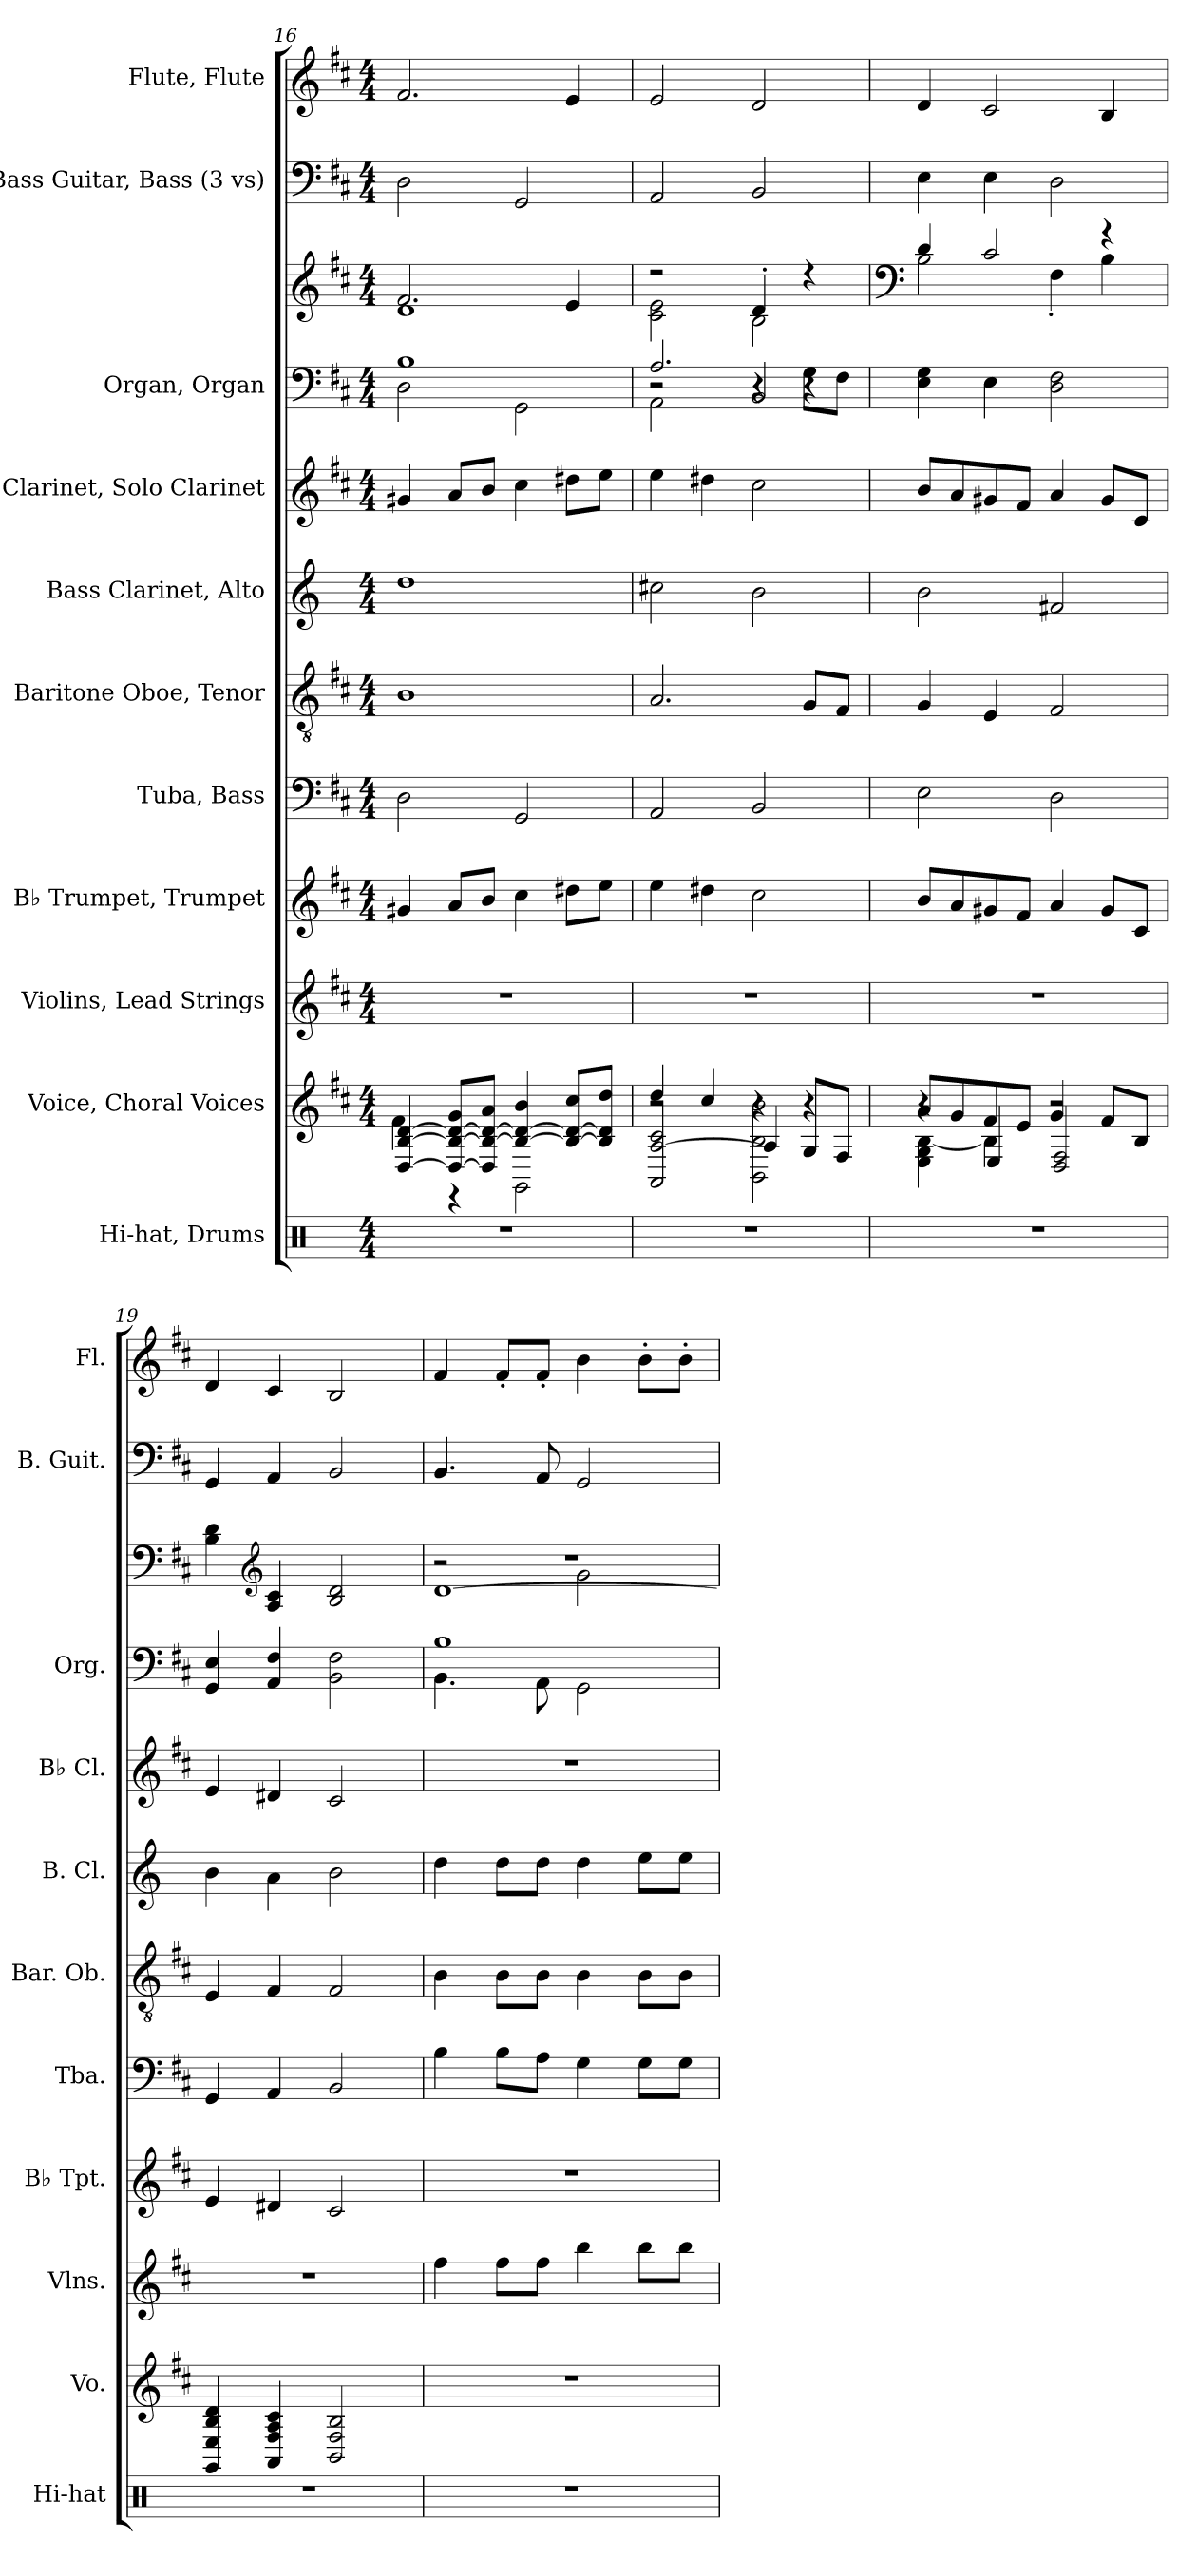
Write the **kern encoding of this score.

**kern	**kern	**kern	**kern	**kern	**kern	**kern	**kern	**kern	**kern	**kern	**kern
*part11	*part10	*part9	*part8	*part7	*part6	*part5	*part4	*part3	*part3	*part2	*part1
*staff12	*staff11	*staff10	*staff9	*staff8	*staff7	*staff6	*staff5	*staff4	*staff3	*staff2	*staff1
*I"Hi-hat, Drums	*I"Voice, Choral Voices	*I"Violins, Lead Strings	*I"B♭ Trumpet, Trumpet	*I"Tuba, Bass	*I"Baritone Oboe, Tenor	*I"Bass Clarinet, Alto	*I"B♭ Clarinet, Solo Clarinet	*I"Organ, Organ	*	*I"Bass Guitar, Bass (3 vs)	*I"Flute, Flute
*I'Hi-hat	*I'Vo.	*I'Vlns.	*I'B♭ Tpt.	*I'Tba.	*I'Bar. Ob.	*I'B. Cl.	*I'B♭ Cl.	*I'Org.	*	*I'B. Guit.	*I'Fl.
*clefX	*clefG2	*clefG2	*clefG2	*clefF4	*clefGv2	*clefG2	*clefG2	*clefF4	*clefG2	*clefF4	*clefG2
*	*	*	*ITrd1c2	*	*	*ITrd8c14	*ITrd1c2	*	*	*ITrd7c12	*
*k[]	*k[f#c#]	*k[f#c#]	*k[]	*k[f#c#]	*k[f#c#]	*k[]	*k[]	*k[f#c#]	*k[f#c#]	*k[f#c#]	*k[f#c#]
*M4/4	*M4/4	*M4/4	*M4/4	*M4/4	*M4/4	*M4/4	*M4/4	*M4/4	*M4/4	*M4/4	*M4/4
=16	=16	=16	=16	=16	=16	=16	=16	=16	=16	=16	=16
*	*^	*	*	*	*	*	*	*^	*^	*	*
1r	[4D/ [4B/ [4d/	4f#\	1r	4f#X/	2D\	1B	1d	4f#X/	1B	2D\	2.f#/	1d	2DD\	2.f#/
.	8D/_ 8B/_ 8d/_ 8g/L	4r	.	8g/L	.	.	.	8g/L	.	.	.	.	.	.
.	8D/] 8B/_ 8d/_ 8a/J	.	.	8a/J	.	.	.	8a/J	.	.	.	.	.	.
.	4B/_ 4d/_ 4b/	2GG\	.	4b\	2GG/	.	.	4b\	.	2GG\	.	.	2GGG/	.
.	8B/_ 8d/_ 8cc#/L	.	.	8cc#X\L	.	.	.	8cc#X\L	.	.	4e/	.	.	4e/
.	8B/] 8d/] 8dd/J	.	.	8dd\J	.	.	.	8dd\J	.	.	.	.	.	.
=17	=17	=17	=17	=17	=17	=17	=17	=17	=17	=17	=17	=17	=17	=17
*	*	*^	*	*	*	*	*	*	*	*^	*	*	*	*
1r	4dd/	2r	2AA/ [2A/ 2c#/	1r	4dd\	2AA/	2.A/	2c#X\	4dd\	2.A/	2AA\	2r	2r	2c#\ 2e\	2AAA/	2e/
.	4cc#/	.	.	.	4cc#X\	.	.	.	4cc#X\	.	.	.	.	.	.	.
.	4r	2BB\ 2B\ 2b\	4A/]	.	2b\	2BB/	.	2B\	2b\	.	4r	2BB/	4d'/	2B\	2BBB/	2d/
.	8G/L	.	4r	.	.	.	8G/L	.	.	4r	8G\L	.	4r	.	.	.
.	8F#/J	.	.	.	.	.	8F#/J	.	.	.	8F#\J	.	.	.	.	.
*	*	*	*	*	*	*	*	*	*	*v	*v	*v	*	*	*	*
=18	=18	=18	=18	=18	=18	=18	=18	=18	=18	=18	=18	=18	=18	=18
*	*	*	*	*	*	*	*	*	*	*	*clefF4	*	*	*
1r	8a/L	4E\ 4G\ [4B\	4r	1r	8a/L	2E\	4G/	2B\	8a/L	4E\ 4G\	4d/	2B\	4EE\	4d/
.	8g/	.	.	.	8g/	.	.	.	8g/	.	.	.	.	.
.	8f#/	4B\]	4E/	.	8f#X/	.	4E/	.	8f#X/	4E\	2c#/	.	4EE\	2c#/
.	8e/J	.	.	.	8e/J	.	.	.	8e/J	.	.	.	.	.
.	4g/	2r	2D/ 2F#/	.	4g/	2D\	2F#/	2F#X/	4g/	2D\ 2F#\	.	4F#'\	2DD\	.
.	8f#/L	.	.	.	8f#/L	.	.	.	8f#/L	.	4r	4B\	.	4B/
.	8B/J	.	.	.	8B/J	.	.	.	8B/J	.	.	.	.	.
*	*v	*v	*v	*	*	*	*	*	*	*	*v	*v	*	*
!!LO:PB:g=z
=19	=19	=19	=19	=19	=19	=19	=19	=19	=19	=19	=19
1r	4GG/ 4E/ 4B/ 4d/	1r	4d/	4GG/	4E/	4B\	4d/	4GG/ 4E/	4B\ 4d\	4GGG/	4d/
*	*	*	*	*	*	*	*	*	*clefG2	*	*
.	4AA/ 4F#/ 4A/ 4c#/	.	4c#X/	4AA/	4F#/	4A\	4c#X/	4AA/ 4F#/	4A/ 4c#/	4AAA/	4c#/
.	2BB/ 2F#/ 2B/	.	2B/	2BB/	2F#/	2B\	2B/	2BB\ 2F#\	2B/ 2d/	2BBB/	2B/
=20	=20	=20	=20	=20	=20	=20	=20	=20	=20	=20	=20
*	*	*	*	*	*	*	*	*^	*^	*	*
*	*	*	*	*	*	*	*	*	*	*	*^	*	*
1r	1r	4ff#\	1r	4B\	4B\	4d\	1r	1B	4.BB\	1r	2r	[1d	4.BBB/	4f#/
.	.	8ff#\L	.	8B\L	8B\L	8d\L	.	.	.	.	.	.	.	8f#'/L
.	.	8ff#\J	.	8A\J	8B\J	8d\J	.	.	8AA\	.	.	.	8AAA/	8f#'/J
.	.	4bb\	.	4G\	4B\	4d\	.	.	2GG\	.	2g\	.	2GGG/	4b\
.	.	8bb\L	.	8G\L	8B\L	8e\L	.	.	.	.	.	.	.	8b'\L
.	.	8bb\J	.	8G\J	8B\J	8e\J	.	.	.	.	.	.	.	8b'\J
*	*	*	*	*	*	*	*	*v	*v	*	*	*	*	*
*	*	*	*	*	*	*	*	*	*v	*v	*v	*	*
=	=	=	=	=	=	=	=	=	=	=	=
*-	*-	*-	*-	*-	*-	*-	*-	*-	*-	*-	*-
